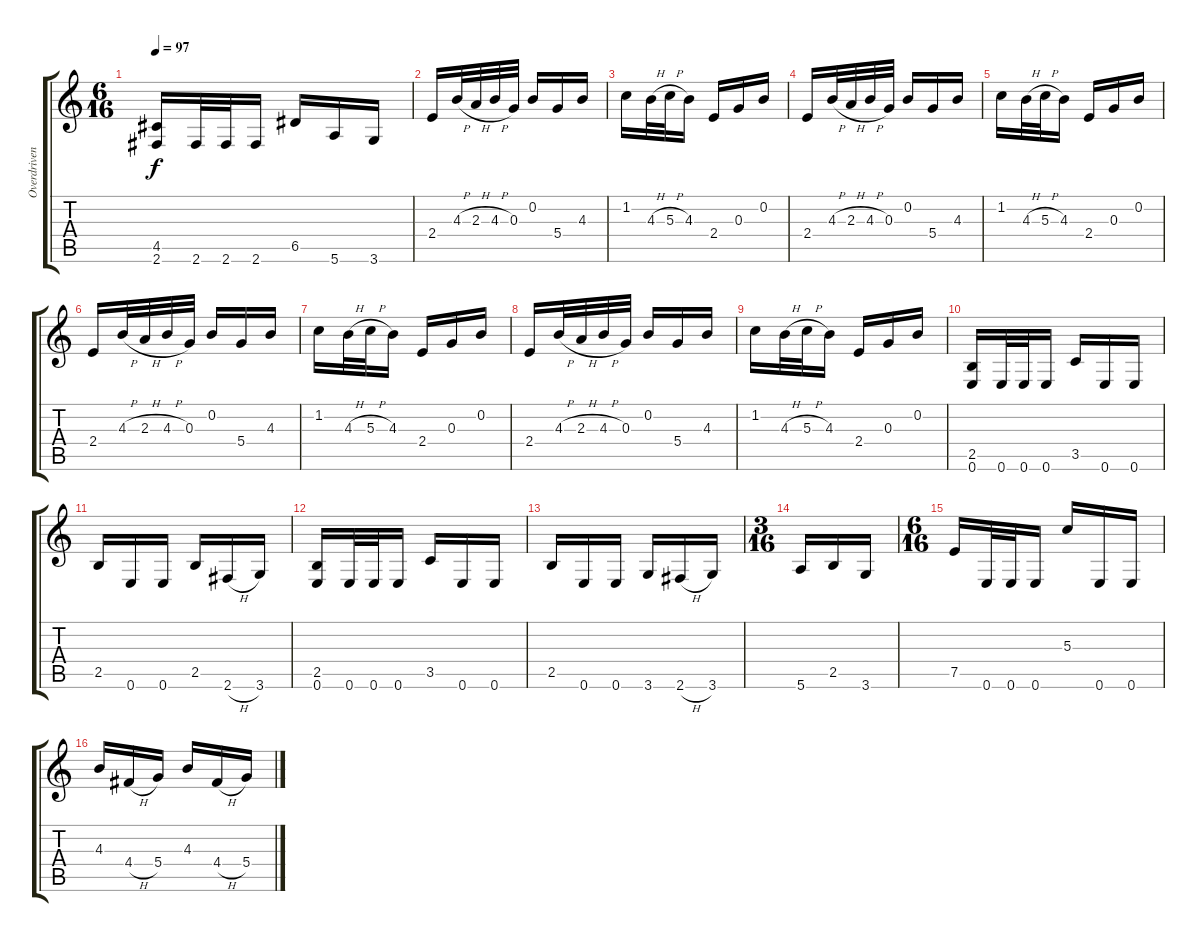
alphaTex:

\track ("Overdriven Guitar 2" "Overdriven") {instrument overdrivenguitar}
\staff {score tabs}
\tuning (E4 B3 G3 D3 A2 E2) {hide}
\ts (6 16)
\tempo 97
\clef g2
\ks c
(4.5 2.6).16{dy f} 2.6.32 2.6.32 2.6.16 6.5.16 5.6.16 3.6.16 |
2.4.16{balance 4} 4.3{h}.32 2.3{h}.32 4.3{h}.32 0.3.32 0.2.16 5.4.16 4.3.16 |
1.2.16 4.3{h}.32 5.3{h}.32 4.3.16 2.4.16 0.3.16 0.2.16 |
2.4.16 4.3{h}.32 2.3{h}.32 4.3{h}.32 0.3.32 0.2.16 5.4.16 4.3.16 |
1.2.16 4.3{h}.32 5.3{h}.32 4.3.16 2.4.16 0.3.16 0.2.16 |
2.4.16 4.3{h}.32 2.3{h}.32 4.3{h}.32 0.3.32 0.2.16 5.4.16 4.3.16 |
1.2.16 4.3{h}.32 5.3{h}.32 4.3.16 2.4.16 0.3.16 0.2.16 |
2.4.16 4.3{h}.32 2.3{h}.32 4.3{h}.32 0.3.32 0.2.16 5.4.16 4.3.16 |
1.2.16 4.3{h}.32 5.3{h}.32 4.3.16 2.4.16 0.3.16 0.2.16 |
(2.5 0.6).16{balance 12} 0.6.32 0.6.32 0.6.16 3.5.16 0.6.16 0.6.16 |
2.5.16 0.6.16 0.6.16 2.5.16 2.6{h}.16 3.6.16 |
(2.5 0.6).16 0.6.32 0.6.32 0.6.16 3.5.16 0.6.16 0.6.16 |
2.5.16 0.6.16 0.6.16 3.6.16 2.6{h}.16 3.6.16 |
\ts (3 16)
5.6.16 2.5.16 3.6.16 |
\ts (6 16)
7.5.16 0.6.32 0.6.32 0.6.16 5.3.16 0.6.16 0.6.16 |
4.3.16 4.4{h}.16 5.4.16 4.3.16 4.4{h}.16 5.4.16
